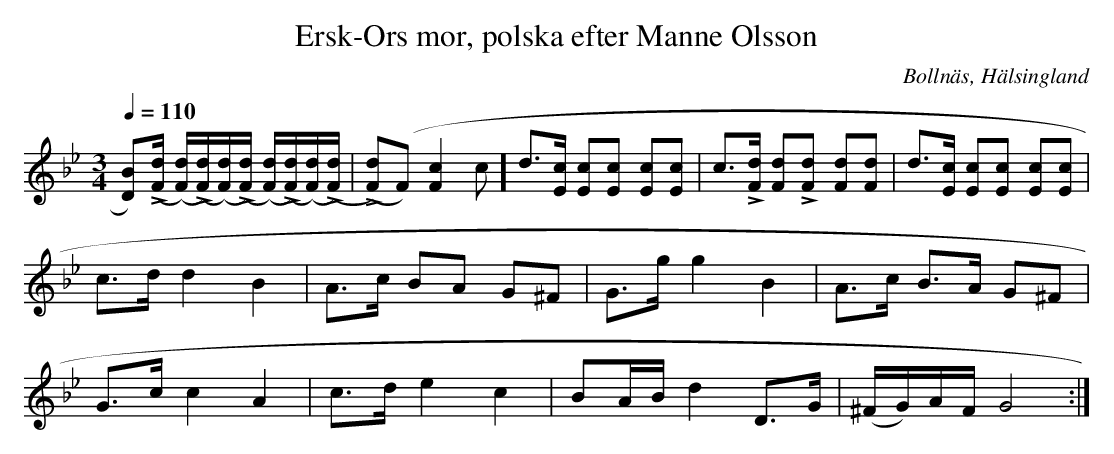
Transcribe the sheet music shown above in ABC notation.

X:1
T: Ersk-Ors mor, polska efter Manne Olsson
O:Bollnäs, Hälsingland
M:3/4
L:1/8
Q:1/4=110
K:Gm
[D B])(L[F/d/] ([F/d/])(L[F/d/])([F/d/])(L[F/d/]) ([F/d/])(L[F/d/])([F/d/])(L[F/d/])|(L[Fd])(F)[F2 c2] c] d>[Ec] [Ec][Ec] [Ec][Ec] | \
c>L[Fd] [Fd]L[Fd] [Fd][Fd] | d>[Ec] [Ec][Ec] [Ec][Ec] |
c>d    d2       B2           | A>c    BA       G^F       | G>g    g2 B2     | A>c         B>A G^F  |
G>c    c2       A2           | c>d    e2       c2        | BA/B/  d2 D>G   | (^F/G/)A/F/ G4      :|
